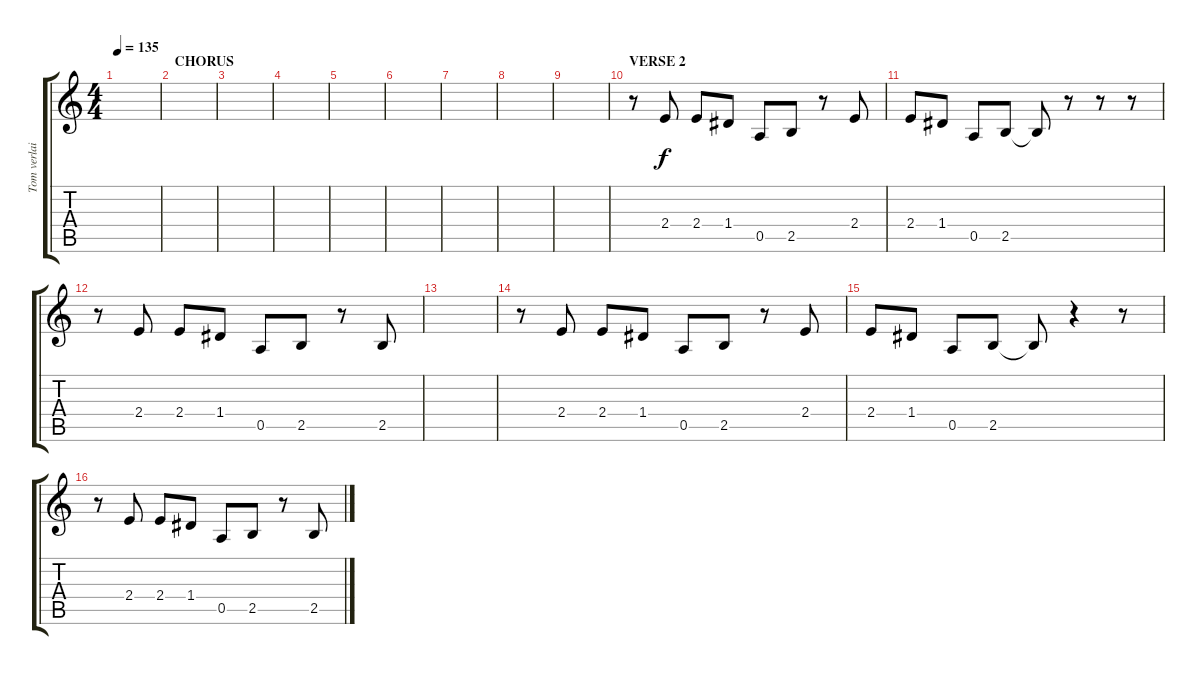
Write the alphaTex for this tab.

\track ("Tom verlaine" "Tom verlai") {instrument electricguitarclean}
\staff {score tabs}
\tuning (E4 B3 G3 D3 A2 E2) {hide}
\ts (4 4)
\tempo 135
\clef g2
\ks c
|
\section ("" "CHORUS")
|
|
|
|
|
|
|
|
\section ("" "VERSE 2")
r.8 2.4.8 2.4.8 1.4.8 0.5.8 2.5.8 r.8 2.4.8 |
2.4.8 1.4.8 0.5.8 2.5.8 2.5{t}.8 r.8 r.8 r.8 |
r.8 2.4.8 2.4.8 1.4.8 0.5.8 2.5.8 r.8 2.5.8 |
|
r.8 2.4.8 2.4.8 1.4.8 0.5.8 2.5.8 r.8 2.4.8 |
2.4.8 1.4.8 0.5.8 2.5.8 2.5{t}.8 r.4 r.8 |
r.8 2.4.8 2.4.8 1.4.8 0.5.8 2.5.8 r.8 2.5.8
